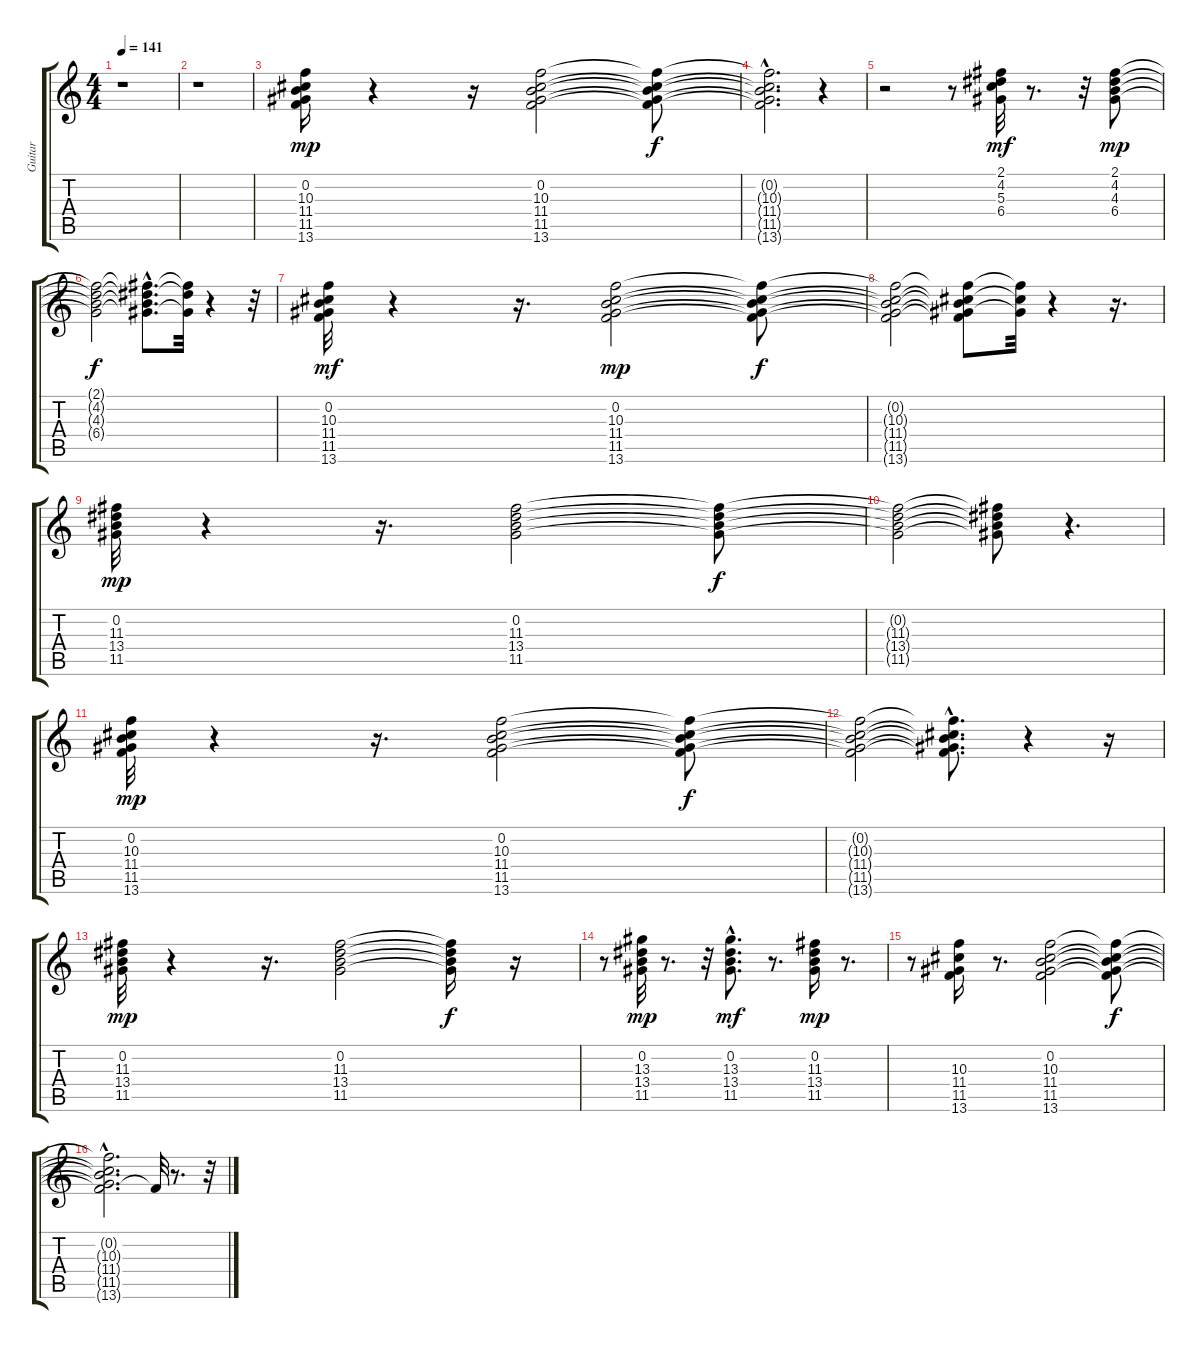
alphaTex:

\track ("Guitar" "Guitar") {instrument electricguitarjazz}
\staff {score tabs}
\tuning (E4 B3 G3 D3 A2 E2) {hide}
\ts (4 4)
\tempo 141
\clef g2
\ks c
r.1{dy mp instrument electricguitarjazz} |
r.1 |
(0.2 10.3 11.4 11.5 13.6).16 r.4 r.16 (0.2 10.3 11.4 11.5 13.6).2 (0.2{t} 10.3{t} 11.4{t} 11.5{t} 13.6{t}).8{dy f} |
(0.2{hac t} 10.3{hac t} 11.4{hac t} 11.5{hac t} 13.6{hac t}).2{d} r.4 |
r.2 r.8 (2.1 4.2 5.3 6.4).32{dy mf} r.8{d} r.32 (2.1 4.2 4.3 6.4).8{dy mp} |
(2.1{t} 4.2{t} 4.3{t} 6.4{t}).2{dy f} (2.1{hac t} 4.2{hac t} 4.3{hac t} 6.4{hac t}).8{d} (2.1{t} 4.2{t} 6.4{t}).32 r.4 r.32 |
(0.2 10.3 11.4 11.5 13.6).32{dy mf} r.4 r.16{d} (0.2 10.3 11.4 11.5 13.6).2{dy mp} (0.2{t} 10.3{t} 11.4{t} 11.5{t} 13.6{t}).8{dy f} |
(0.2{t} 10.3{t} 11.4{t} 11.5{t} 13.6{t}).2 (0.2{t} 10.3{t} 11.4{t} 11.5{t} 13.6{t}).8 (10.3{t} 11.4{t} 11.5{t}).32 r.4 r.16{d} |
(0.2 11.3 13.4 11.5).32{dy mp} r.4 r.16{d} (0.2 11.3 13.4 11.5).2 (0.2{t} 11.3{t} 13.4{t} 11.5{t}).8{dy f} |
(0.2{t} 11.3{t} 13.4{t} 11.5{t}).2 (0.2{t} 11.3{t} 13.4{t} 11.5{t}).8 r.4{d} |
(0.2 10.3 11.4 11.5 13.6).32{dy mp} r.4 r.16{d} (0.2 10.3 11.4 11.5 13.6).2 (0.2{t} 10.3{t} 11.4{t} 11.5{t} 13.6{t}).8{dy f} |
(0.2{t} 10.3{t} 11.4{t} 11.5{t} 13.6{t}).2 (0.2{hac t} 10.3{hac t} 11.4{hac t} 11.5{hac t} 13.6{hac t}).8{d} r.4 r.16 |
(0.2 11.3 13.4 11.5).32{dy mp} r.4 r.16{d} (0.2 11.3 13.4 11.5).2 (0.2{t} 11.3{t} 13.4{t} 11.5{t}).16{dy f} r.16 |
r.8 (0.2 13.3 13.4 11.5).32{dy mp} r.8{d} r.32 (0.2{hac} 13.3 13.4{hac} 11.5{hac}).8{d dy mf} r.8{d} (0.2 11.3 13.4 11.5).16{dy mp} r.8{d} |
r.8 (10.3 11.4 11.5 13.6).16 r.8{d} (0.2 10.3 11.4 11.5 13.6).2 (0.2{t} 10.3{t} 11.4{t} 11.5{t} 13.6{t}).8{dy f} |
(0.2{t} 10.3{t} 11.4{hac t} 11.5{hac t} 13.6{hac t}).2{d} 13.6{t}.32 r.8{d} r.32
